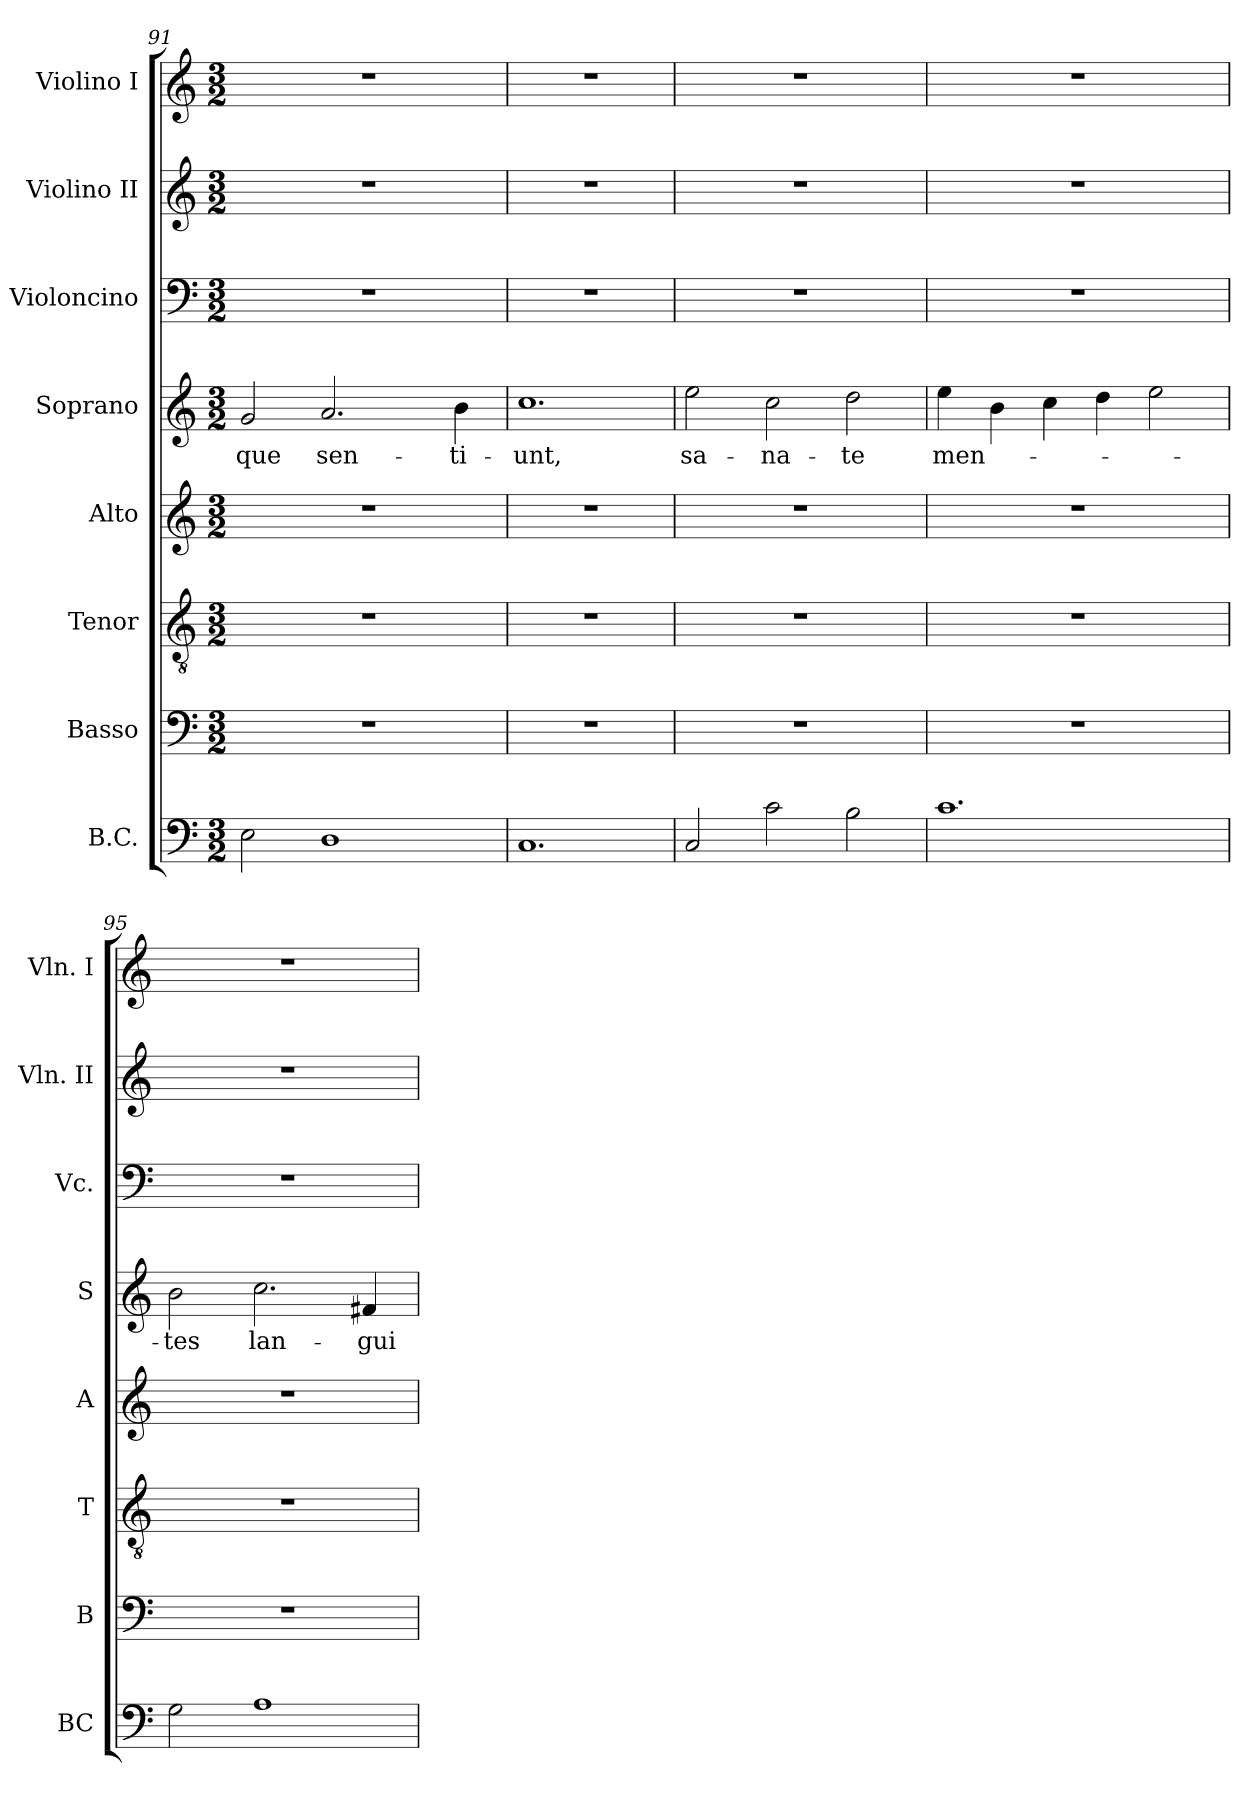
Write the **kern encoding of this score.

**kern	**kern	**kern	**kern	**kern	**text	**kern	**kern	**kern
*part8	*part7	*part6	*part5	*part4	*part4	*part3	*part2	*part1
*staff8	*staff7	*staff6	*staff5	*staff4	*staff4	*staff3	*staff2	*staff1
*I"B.C.	*I"Basso	*I"Tenor	*I"Alto	*I"Soprano	*	*I"Violoncino	*I"Violino II	*I"Violino I
*I'BC	*I'B	*I'T	*I'A	*I'S	*	*I'Vc.	*I'Vln. II	*I'Vln. I
*clefF4	*clefF4	*clefGv2	*clefG2	*clefG2	*	*clefF4	*clefG2	*clefG2
*k[]	*k[]	*k[]	*k[]	*k[]	*	*k[]	*k[]	*k[]
*C:	*C:	*C:	*C:	*C:	*	*C:	*C:	*C:
*M3/2	*M3/2	*M3/2	*M3/2	*M3/2	*	*M3/2	*M3/2	*M3/2
=91	=91	=91	=91	=91	=91	=91	=91	=91
*^	*	*	*	*	*	*	*	*
!	!	!	!	!	!	!LO:LY:b	!	!	!
2E\	2ryy	1.r	1.r	1.r	2g/	-que	1.r	1.r	1.r
!	!	!	!	!	!	!LO:LY:b	!	!	!
1D	2ryy	.	.	.	2.a/	sen-	.	.	.
.	4ryy	.	.	.	.	.	.	.	.
!	!	!	!	!	!	!LO:LY:b	!	!	!
.	4ryy	.	.	.	4b\	-ti-	.	.	.
=92	=92	=92	=92	=92	=92	=92	=92	=92	=92
!	!	!	!	!	!	!LO:LY:b	!	!	!
*v	*v	*	*	*	*	*	*	*	*
1.C	1.r	1.r	1.r	1.cc	-unt,	1.r	1.r	1.r
!!LO:LB:g=z
=93	=93	=93	=93	=93	=93	=93	=93	=93
!	!	!	!	!	!LO:LY:b	!	!	!
2C/	1.r	1.r	1.r	2ee\	sa-	1.r	1.r	1.r
!	!	!	!	!	!LO:LY:b	!	!	!
2c\	.	.	.	2cc\	-na-	.	.	.
!	!	!	!	!	!LO:LY:b	!	!	!
2B\	.	.	.	2dd\	-te	.	.	.
=94	=94	=94	=94	=94	=94	=94	=94	=94
!	!	!	!	!	!LO:LY:b	!	!	!
1.c	1.r	1.r	1.r	4ee\	men-	1.r	1.r	1.r
.	.	.	.	4b\	.	.	.	.
.	.	.	.	4cc\	.	.	.	.
.	.	.	.	4dd\	.	.	.	.
.	.	.	.	2ee\	.	.	.	.
=95	=95	=95	=95	=95	=95	=95	=95	=95
!	!	!	!	!	!LO:LY:b	!	!	!
2G\	1.r	1.r	1.r	2b\	-tes	1.r	1.r	1.r
!	!	!	!	!	!LO:LY:b	!	!	!
1A	.	.	.	2.cc\	lan-	.	.	.
!	!	!	!	!	!LO:LY:b	!	!	!
.	.	.	.	4f#X/	-gui-	.	.	.
=	=	=	=	=	=	=	=	=
*-	*-	*-	*-	*-	*-	*-	*-	*-
